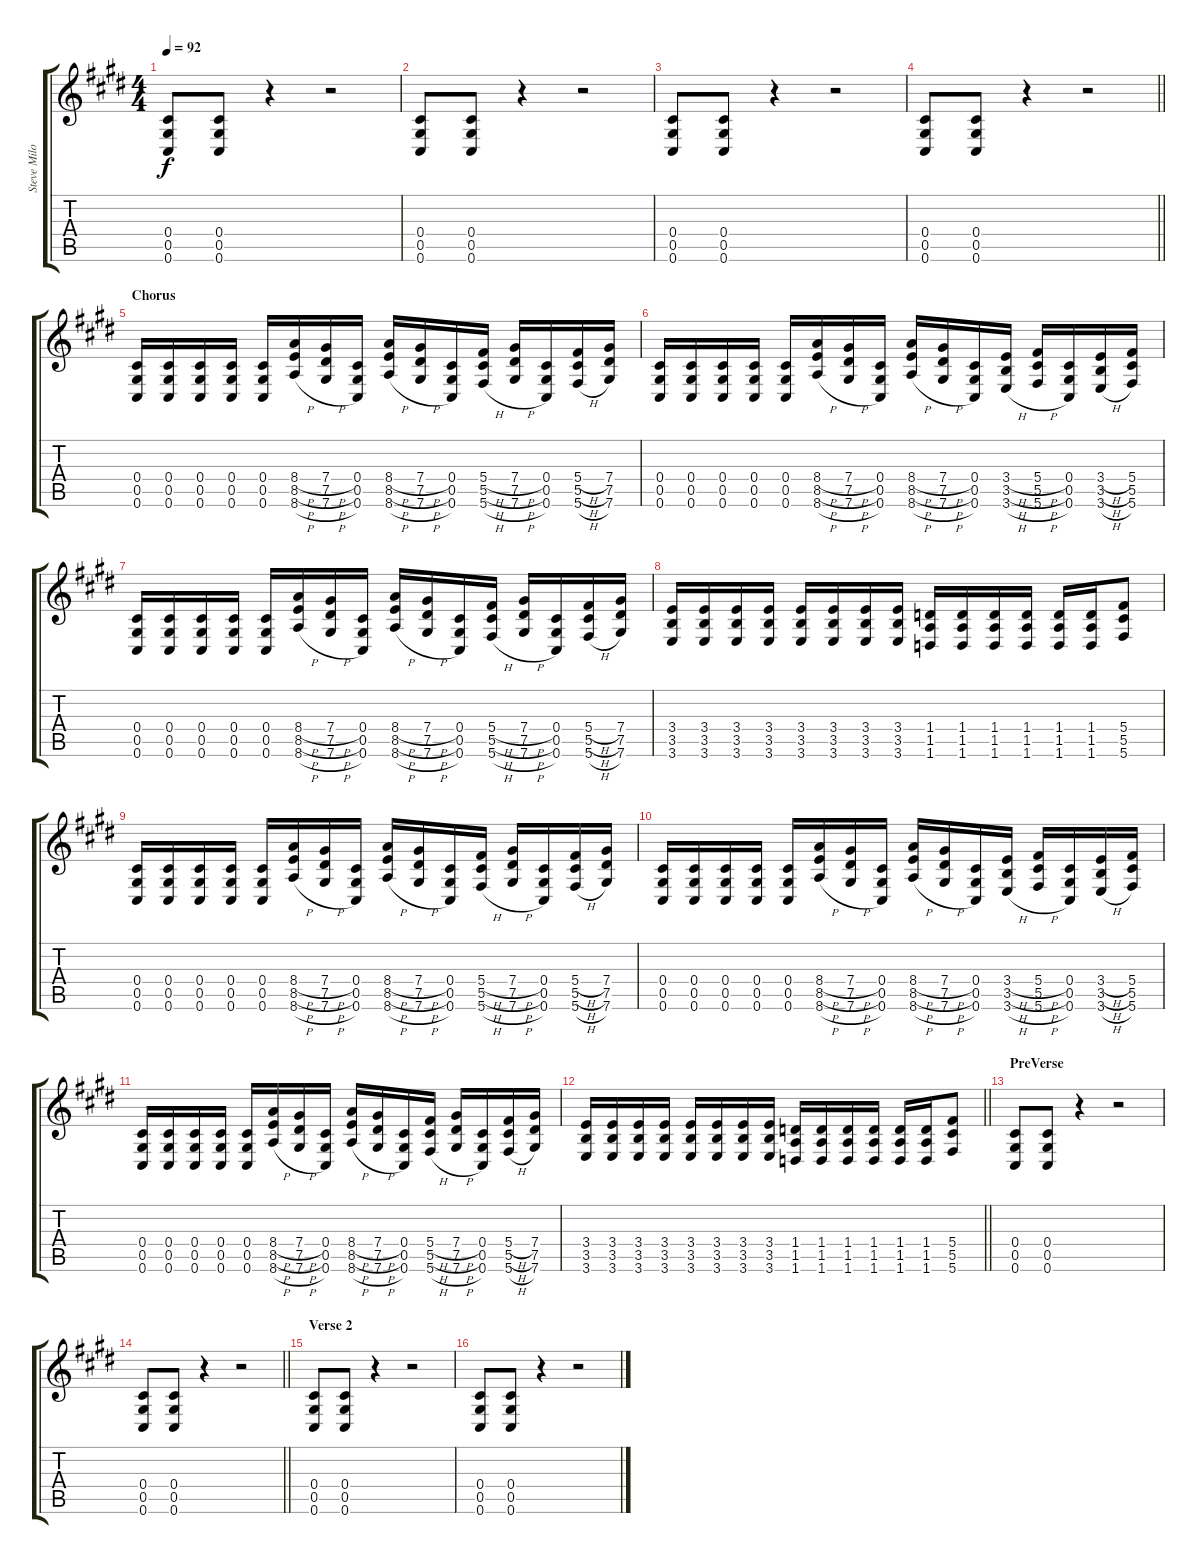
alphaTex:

\track ("Steve Miloszewski" "Steve Milo") {instrument distortionguitar}
\staff {score tabs}
\tuning (Eb4 Bb3 Gb3 Db3 Ab2 Db2) {hide}
\ts (4 4)
\tempo 92
\clef g2
\ks c#minor
(0.4 0.5 0.6).8{dy f} (0.4 0.5 0.6).8 r.4 r.2 |
(0.4 0.5 0.6).8 (0.4 0.5 0.6).8 r.4 r.2 |
(0.4 0.5 0.6).8 (0.4 0.5 0.6).8 r.4 r.2 |
\barLineRight lightlight
(0.4 0.5 0.6).8 (0.4 0.5 0.6).8 r.4 r.2 |
\section ("" "Chorus")
(0.4 0.5 0.6).16 (0.4 0.5 0.6).16 (0.4 0.5 0.6).16 (0.4 0.5 0.6).16 (0.4 0.5 0.6).16 (8.4{h} 8.5{h} 8.6{h}).16 (7.4{h} 7.5{h} 7.6{h}).16 (0.4 0.5 0.6).16 (8.4{h} 8.5{h} 8.6{h}).16 (7.4{h} 7.5{h} 7.6{h}).16 (0.4 0.5 0.6).16 (5.4{h} 5.5{h} 5.6{h}).16 (7.4{h} 7.5{h} 7.6{h}).16 (0.4 0.5 0.6).16 (5.4{h} 5.5{h} 5.6{h}).16 (7.4 7.5 7.6).16 |
(0.4 0.5 0.6).16 (0.4 0.5 0.6).16 (0.4 0.5 0.6).16 (0.4 0.5 0.6).16 (0.4 0.5 0.6).16 (8.4{h} 8.5{h} 8.6{h}).16 (7.4{h} 7.5{h} 7.6{h}).16 (0.4 0.5 0.6).16 (8.4{h} 8.5{h} 8.6{h}).16 (7.4{h} 7.5{h} 7.6{h}).16 (0.4 0.5 0.6).16 (3.4{h} 3.5{h} 3.6{h}).16 (5.4{h} 5.5{h} 5.6{h}).16 (0.4 0.5 0.6).16 (3.4{h} 3.5{h} 3.6{h}).16 (5.4 5.5 5.6).16 |
(0.4 0.5 0.6).16 (0.4 0.5 0.6).16 (0.4 0.5 0.6).16 (0.4 0.5 0.6).16 (0.4 0.5 0.6).16 (8.4{h} 8.5{h} 8.6{h}).16 (7.4{h} 7.5{h} 7.6{h}).16 (0.4 0.5 0.6).16 (8.4{h} 8.5{h} 8.6{h}).16 (7.4{h} 7.5{h} 7.6{h}).16 (0.4 0.5 0.6).16 (5.4{h} 5.5{h} 5.6{h}).16 (7.4{h} 7.5{h} 7.6{h}).16 (0.4 0.5 0.6).16 (5.4{h} 5.5{h} 5.6{h}).16 (7.4 7.5 7.6).16 |
(3.4 3.5 3.6).16 (3.4 3.5 3.6).16 (3.4 3.5 3.6).16 (3.4 3.5 3.6).16 (3.4 3.5 3.6).16 (3.4 3.5 3.6).16 (3.4 3.5 3.6).16 (3.4 3.5 3.6).16 (1.4 1.5 1.6).16 (1.4 1.5 1.6).16 (1.4 1.5 1.6).16 (1.4 1.5 1.6).16 (1.4 1.5 1.6).16 (1.4 1.5 1.6).16 (5.4 5.5 5.6).8 |
(0.4 0.5 0.6).16 (0.4 0.5 0.6).16 (0.4 0.5 0.6).16 (0.4 0.5 0.6).16 (0.4 0.5 0.6).16 (8.4{h} 8.5{h} 8.6{h}).16 (7.4{h} 7.5{h} 7.6{h}).16 (0.4 0.5 0.6).16 (8.4{h} 8.5{h} 8.6{h}).16 (7.4{h} 7.5{h} 7.6{h}).16 (0.4 0.5 0.6).16 (5.4{h} 5.5{h} 5.6{h}).16 (7.4{h} 7.5{h} 7.6{h}).16 (0.4 0.5 0.6).16 (5.4{h} 5.5{h} 5.6{h}).16 (7.4 7.5 7.6).16 |
(0.4 0.5 0.6).16 (0.4 0.5 0.6).16 (0.4 0.5 0.6).16 (0.4 0.5 0.6).16 (0.4 0.5 0.6).16 (8.4{h} 8.5{h} 8.6{h}).16 (7.4{h} 7.5{h} 7.6{h}).16 (0.4 0.5 0.6).16 (8.4{h} 8.5{h} 8.6{h}).16 (7.4{h} 7.5{h} 7.6{h}).16 (0.4 0.5 0.6).16 (3.4{h} 3.5{h} 3.6{h}).16 (5.4{h} 5.5{h} 5.6{h}).16 (0.4 0.5 0.6).16 (3.4{h} 3.5{h} 3.6{h}).16 (5.4 5.5 5.6).16 |
(0.4 0.5 0.6).16 (0.4 0.5 0.6).16 (0.4 0.5 0.6).16 (0.4 0.5 0.6).16 (0.4 0.5 0.6).16 (8.4{h} 8.5{h} 8.6{h}).16 (7.4{h} 7.5{h} 7.6{h}).16 (0.4 0.5 0.6).16 (8.4{h} 8.5{h} 8.6{h}).16 (7.4{h} 7.5{h} 7.6{h}).16 (0.4 0.5 0.6).16 (5.4{h} 5.5{h} 5.6{h}).16 (7.4{h} 7.5{h} 7.6{h}).16 (0.4 0.5 0.6).16 (5.4{h} 5.5{h} 5.6{h}).16 (7.4 7.5 7.6).16 |
\barLineRight lightlight
(3.4 3.5 3.6).16 (3.4 3.5 3.6).16 (3.4 3.5 3.6).16 (3.4 3.5 3.6).16 (3.4 3.5 3.6).16 (3.4 3.5 3.6).16 (3.4 3.5 3.6).16 (3.4 3.5 3.6).16 (1.4 1.5 1.6).16 (1.4 1.5 1.6).16 (1.4 1.5 1.6).16 (1.4 1.5 1.6).16 (1.4 1.5 1.6).16 (1.4 1.5 1.6).16 (5.4 5.5 5.6).8 |
\section ("" "PreVerse")
(0.4 0.5 0.6).8 (0.4 0.5 0.6).8 r.4 r.2 |
\barLineRight lightlight
(0.4 0.5 0.6).8 (0.4 0.5 0.6).8 r.4 r.2 |
\section ("" "Verse 2")
(0.4 0.5 0.6).8 (0.4 0.5 0.6).8 r.4 r.2 |
(0.4 0.5 0.6).8 (0.4 0.5 0.6).8 r.4 r.2
